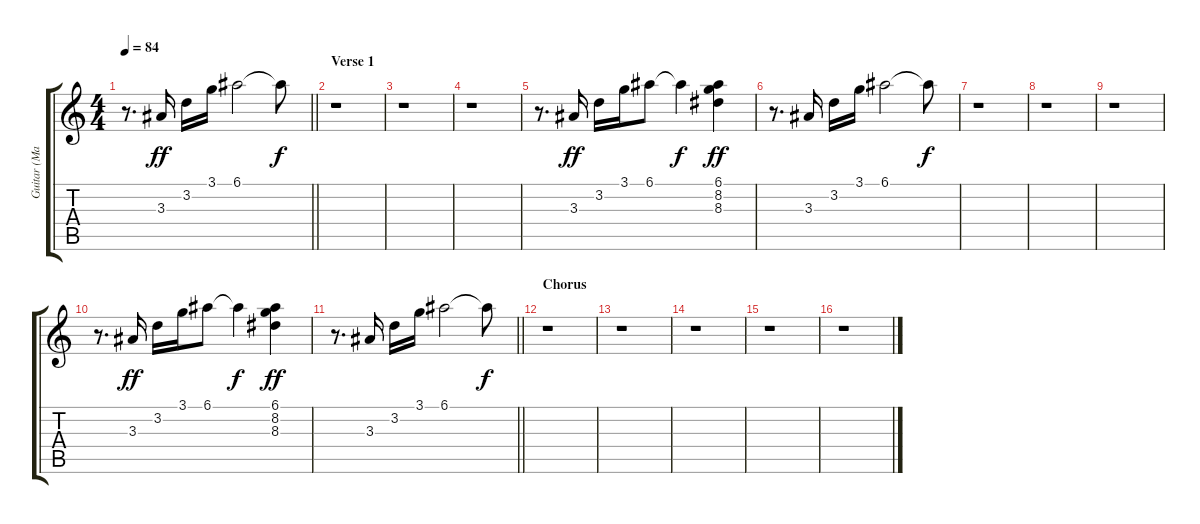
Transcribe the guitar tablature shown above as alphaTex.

\track ("Guitar (Martin Barre)" "Guitar (Ma") {instrument electricguitarclean}
\staff {score tabs}
\tuning (E4 B3 G3 D3 A2 E2) {hide}
\ts (4 4)
\tempo 84
\clef g2
\barLineRight lightlight
\ks c
r.8{d dy ff} 3.3.16 3.2.16 3.1.16 6.1.2 6.1{t}.8{dy f} |
\section ("" "Verse 1")
r.1 |
r.1 |
r.1 |
r.8{d} 3.3.16{dy ff} 3.2.16 3.1.16 6.1.8 6.1{t}.4{dy f} (6.1 8.2 8.3).4{dy ff} |
r.8{d} 3.3.16 3.2.16 3.1.16 6.1.2 6.1{t}.8{dy f} |
r.1 |
r.1 |
r.1 |
r.8{d} 3.3.16{dy ff} 3.2.16 3.1.16 6.1.8 6.1{t}.4{dy f} (6.1 8.2 8.3).4{dy ff} |
\barLineRight lightlight
r.8{d} 3.3.16 3.2.16 3.1.16 6.1.2 6.1{t}.8{dy f} |
\section ("" "Chorus")
r.1 |
r.1 |
r.1 |
r.1 |
r.1
